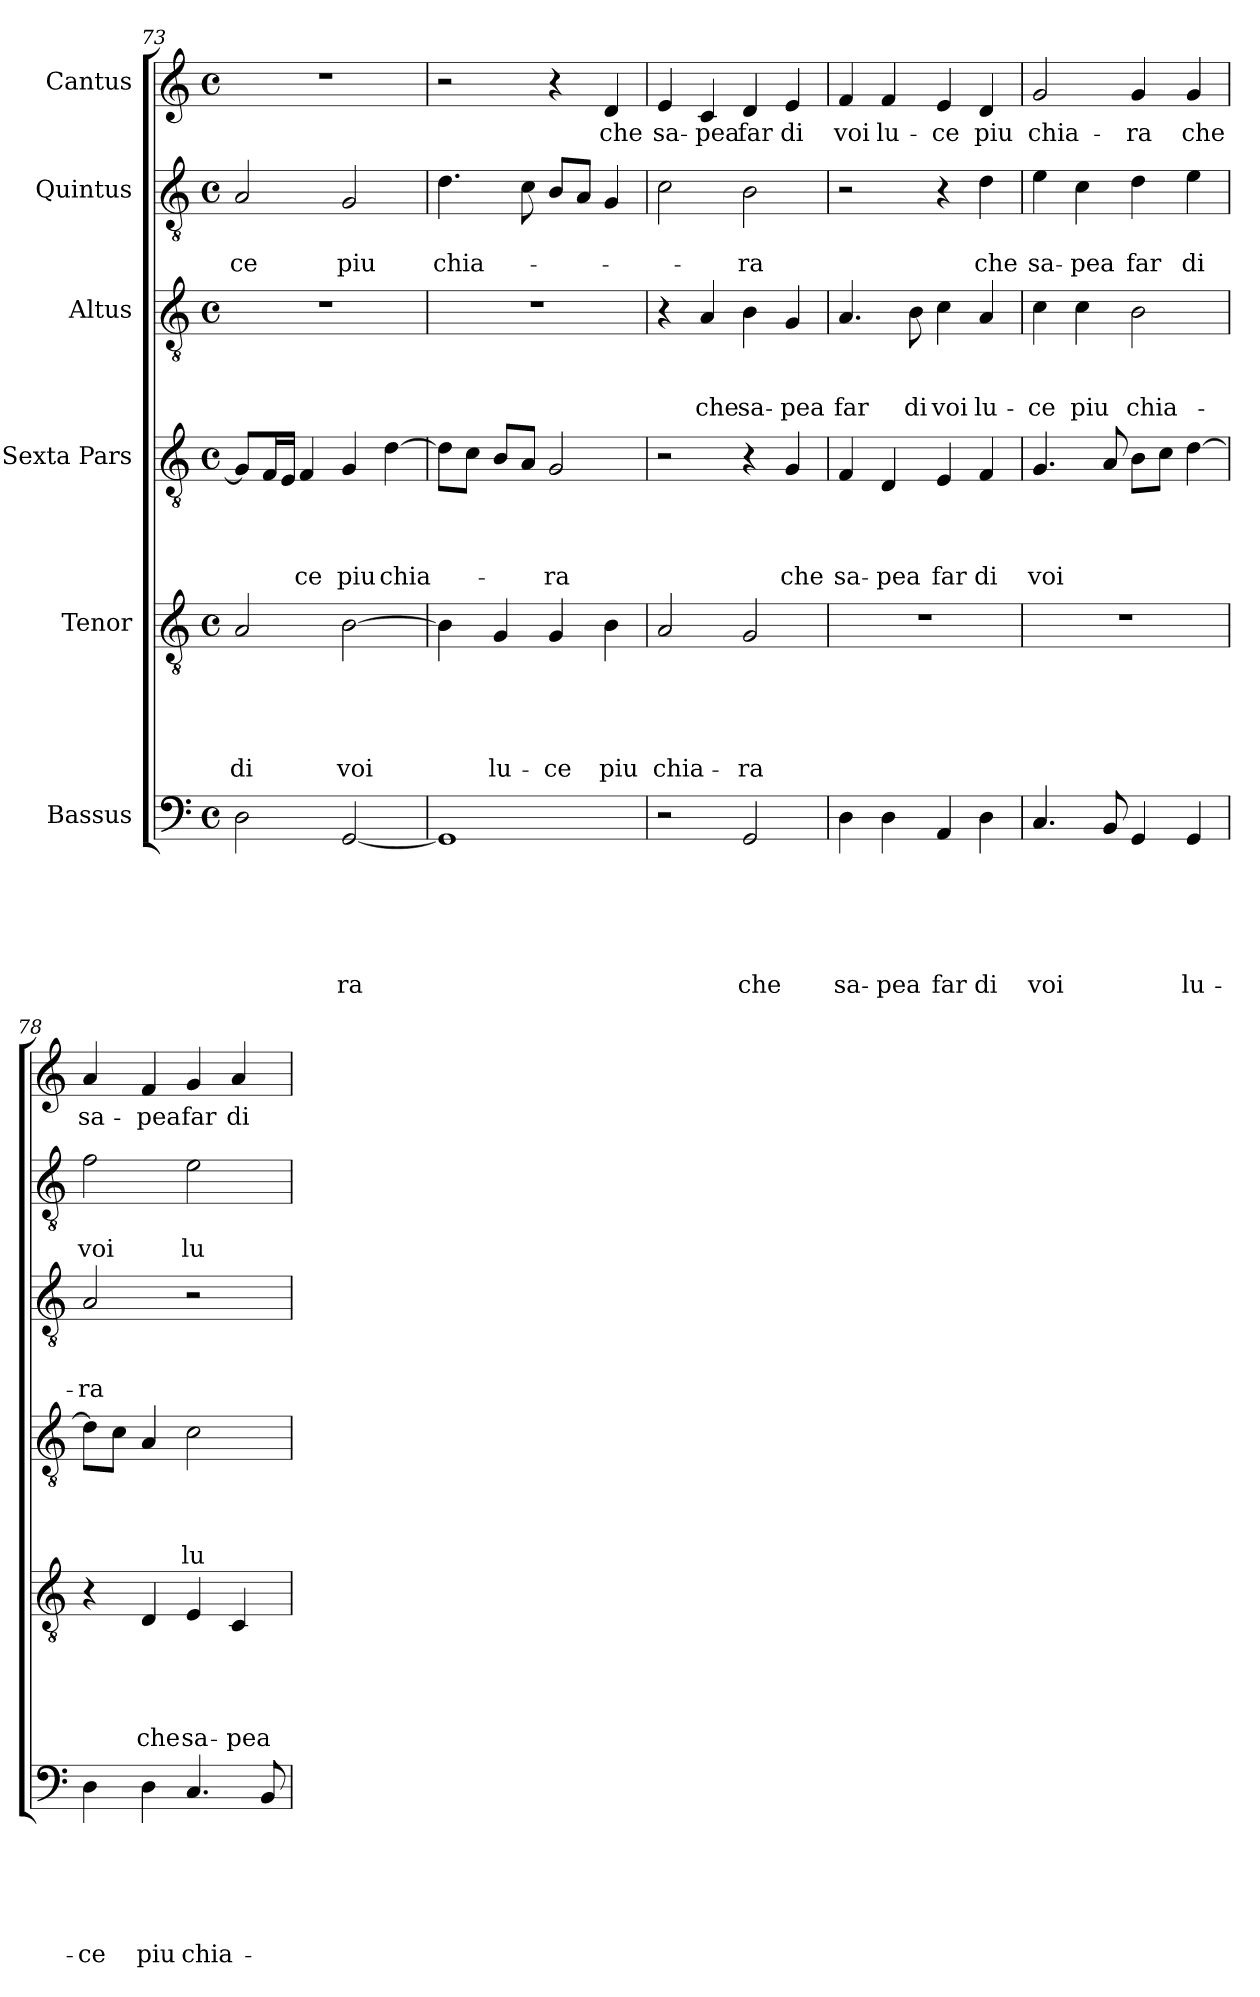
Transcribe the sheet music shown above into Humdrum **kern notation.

**kern	**text	**text	**text	**text	**text	**text	**kern	**text	**text	**text	**text	**text	**kern	**text	**text	**text	**text	**kern	**text	**text	**text	**kern	**text	**text	**kern	**text
*part6	*part6	*part6	*part6	*part6	*part6	*part6	*part5	*part5	*part5	*part5	*part5	*part5	*part4	*part4	*part4	*part4	*part4	*part3	*part3	*part3	*part3	*part2	*part2	*part2	*part1	*part1
*staff6	*staff6	*staff6	*staff6	*staff6	*staff6	*staff6	*staff5	*staff5	*staff5	*staff5	*staff5	*staff5	*staff4	*staff4	*staff4	*staff4	*staff4	*staff3	*staff3	*staff3	*staff3	*staff2	*staff2	*staff2	*staff1	*staff1
*I"Bassus	*	*	*	*	*	*	*I"Tenor	*	*	*	*	*	*I"Sexta Pars	*	*	*	*	*I"Altus	*	*	*	*I"Quintus	*	*	*I"Cantus	*
*clefF4	*	*	*	*	*	*	*clefGv2	*	*	*	*	*	*clefGv2	*	*	*	*	*clefGv2	*	*	*	*clefGv2	*	*	*clefG2	*
*k[]	*	*	*	*	*	*	*k[]	*	*	*	*	*	*k[]	*	*	*	*	*k[]	*	*	*	*k[]	*	*	*k[]	*
*C:	*	*	*	*	*	*	*C:	*	*	*	*	*	*C:	*	*	*	*	*C:	*	*	*	*C:	*	*	*C:	*
*M4/4	*	*	*	*	*	*	*M4/4	*	*	*	*	*	*M4/4	*	*	*	*	*M4/4	*	*	*	*M4/4	*	*	*M4/4	*
*met(c)	*	*	*	*	*	*	*met(c)	*	*	*	*	*	*met(c)	*	*	*	*	*met(c)	*	*	*	*met(c)	*	*	*met(c)	*
=73	=73	=73	=73	=73	=73	=73	=73	=73	=73	=73	=73	=73	=73	=73	=73	=73	=73	=73	=73	=73	=73	=73	=73	=73	=73	=73
2D\	.	.	.	.	.	.	2A/	.	.	.	.	di	8G/L]	.	.	.	.	1r	.	.	.	2A/	.	-ce	1r	.
.	.	.	.	.	.	.	.	.	.	.	.	.	16F/L	.	.	.	.	.	.	.	.	.	.	.	.	.
.	.	.	.	.	.	.	.	.	.	.	.	.	16E/JJ	.	.	.	.	.	.	.	.	.	.	.	.	.
.	.	.	.	.	.	.	.	.	.	.	.	.	4F/	.	.	.	-ce	.	.	.	.	.	.	.	.	.
[2GG/	.	.	.	.	.	-ra	[2B\	.	.	.	.	voi	4G/	.	.	.	piu	.	.	.	.	2G/	.	piu	.	.
.	.	.	.	.	.	.	.	.	.	.	.	.	[4d\	.	.	.	chia-	.	.	.	.	.	.	.	.	.
=74	=74	=74	=74	=74	=74	=74	=74	=74	=74	=74	=74	=74	=74	=74	=74	=74	=74	=74	=74	=74	=74	=74	=74	=74	=74	=74
1GG]	.	.	.	.	.	.	4B\]	.	.	.	.	.	8d\L]	.	.	.	.	1r	.	.	.	4.d\	.	chia-	2r	.
.	.	.	.	.	.	.	.	.	.	.	.	.	8c\J	.	.	.	.	.	.	.	.	.	.	.	.	.
.	.	.	.	.	.	.	4G/	.	.	.	.	lu-	8B/L	.	.	.	.	.	.	.	.	.	.	.	.	.
.	.	.	.	.	.	.	.	.	.	.	.	.	8A/J	.	.	.	.	.	.	.	.	8c\	.	.	.	.
.	.	.	.	.	.	.	4G/	.	.	.	.	-ce	2G/	.	.	.	-ra	.	.	.	.	8B/L	.	.	4r	.
.	.	.	.	.	.	.	.	.	.	.	.	.	.	.	.	.	.	.	.	.	.	8A/J	.	.	.	.
.	.	.	.	.	.	.	4B\	.	.	.	.	piu	.	.	.	.	.	.	.	.	.	4G/	.	.	4d/	che
=75	=75	=75	=75	=75	=75	=75	=75	=75	=75	=75	=75	=75	=75	=75	=75	=75	=75	=75	=75	=75	=75	=75	=75	=75	=75	=75
2r	.	.	.	.	.	.	2A/	.	.	.	.	chia-	2r	.	.	.	.	4r	.	.	.	2c\	.	.	4e/	sa-
.	.	.	.	.	.	.	.	.	.	.	.	.	.	.	.	.	.	4A/	.	.	che	.	.	.	4c/	-pea
2GG/	.	.	.	.	.	che	2G/	.	.	.	.	-ra	4r	.	.	.	.	4B\	.	.	sa-	2B\	.	-ra	4d/	far
.	.	.	.	.	.	.	.	.	.	.	.	.	4G/	.	.	.	che	4G/	.	.	-pea	.	.	.	4e/	di
!!LO:LB:g=z
=76	=76	=76	=76	=76	=76	=76	=76	=76	=76	=76	=76	=76	=76	=76	=76	=76	=76	=76	=76	=76	=76	=76	=76	=76	=76	=76
4D\	.	.	.	.	.	sa-	1r	.	.	.	.	.	4F/	.	.	.	sa-	4.A/	.	.	far	2r	.	.	4f/	voi
4D\	.	.	.	.	.	-pea	.	.	.	.	.	.	4D/	.	.	.	-pea	.	.	.	.	.	.	.	4f/	lu-
.	.	.	.	.	.	.	.	.	.	.	.	.	.	.	.	.	.	8B\	.	.	di	.	.	.	.	.
4AA/	.	.	.	.	.	far	.	.	.	.	.	.	4E/	.	.	.	far	4c\	.	.	voi	4r	.	.	4e/	-ce
4D\	.	.	.	.	.	di	.	.	.	.	.	.	4F/	.	.	.	di	4A/	.	.	lu-	4d\	.	che	4d/	piu
=77	=77	=77	=77	=77	=77	=77	=77	=77	=77	=77	=77	=77	=77	=77	=77	=77	=77	=77	=77	=77	=77	=77	=77	=77	=77	=77
4.C/	.	.	.	.	.	voi	1r	.	.	.	.	.	4.G/	.	.	.	voi	4c\	.	.	-ce	4e\	.	sa-	2g/	chia-
.	.	.	.	.	.	.	.	.	.	.	.	.	.	.	.	.	.	4c\	.	.	piu	4c\	.	-pea	.	.
8BB/	.	.	.	.	.	.	.	.	.	.	.	.	8A/	.	.	.	.	.	.	.	.	.	.	.	.	.
4GG/	.	.	.	.	.	.	.	.	.	.	.	.	8B\L	.	.	.	.	2B\	.	.	chia-	4d\	.	far	4g/	-ra
.	.	.	.	.	.	.	.	.	.	.	.	.	8c\J	.	.	.	.	.	.	.	.	.	.	.	.	.
4GG/	.	.	.	.	.	lu-	.	.	.	.	.	.	[4d\	.	.	.	.	.	.	.	.	4e\	.	di	4g/	che
=78	=78	=78	=78	=78	=78	=78	=78	=78	=78	=78	=78	=78	=78	=78	=78	=78	=78	=78	=78	=78	=78	=78	=78	=78	=78	=78
4D\	.	.	.	.	.	-ce	4r	.	.	.	.	.	8d\L]	.	.	.	.	2A/	.	.	-ra	2f\	.	voi	4a/	sa-
.	.	.	.	.	.	.	.	.	.	.	.	.	8c\J	.	.	.	.	.	.	.	.	.	.	.	.	.
4D\	.	.	.	.	.	piu	4D/	.	.	.	.	che	4A/	.	.	.	.	.	.	.	.	.	.	.	4f/	-pea
4.C/	.	.	.	.	.	chia-	4E/	.	.	.	.	sa-	2c\	.	.	.	lu-	2r	.	.	.	2e\	.	lu-	4g/	far
.	.	.	.	.	.	.	4C/	.	.	.	.	-pea	.	.	.	.	.	.	.	.	.	.	.	.	4a/	di
8BB/	.	.	.	.	.	.	.	.	.	.	.	.	.	.	.	.	.	.	.	.	.	.	.	.	.	.
=	=	=	=	=	=	=	=	=	=	=	=	=	=	=	=	=	=	=	=	=	=	=	=	=	=	=
*-	*-	*-	*-	*-	*-	*-	*-	*-	*-	*-	*-	*-	*-	*-	*-	*-	*-	*-	*-	*-	*-	*-	*-	*-	*-	*-
